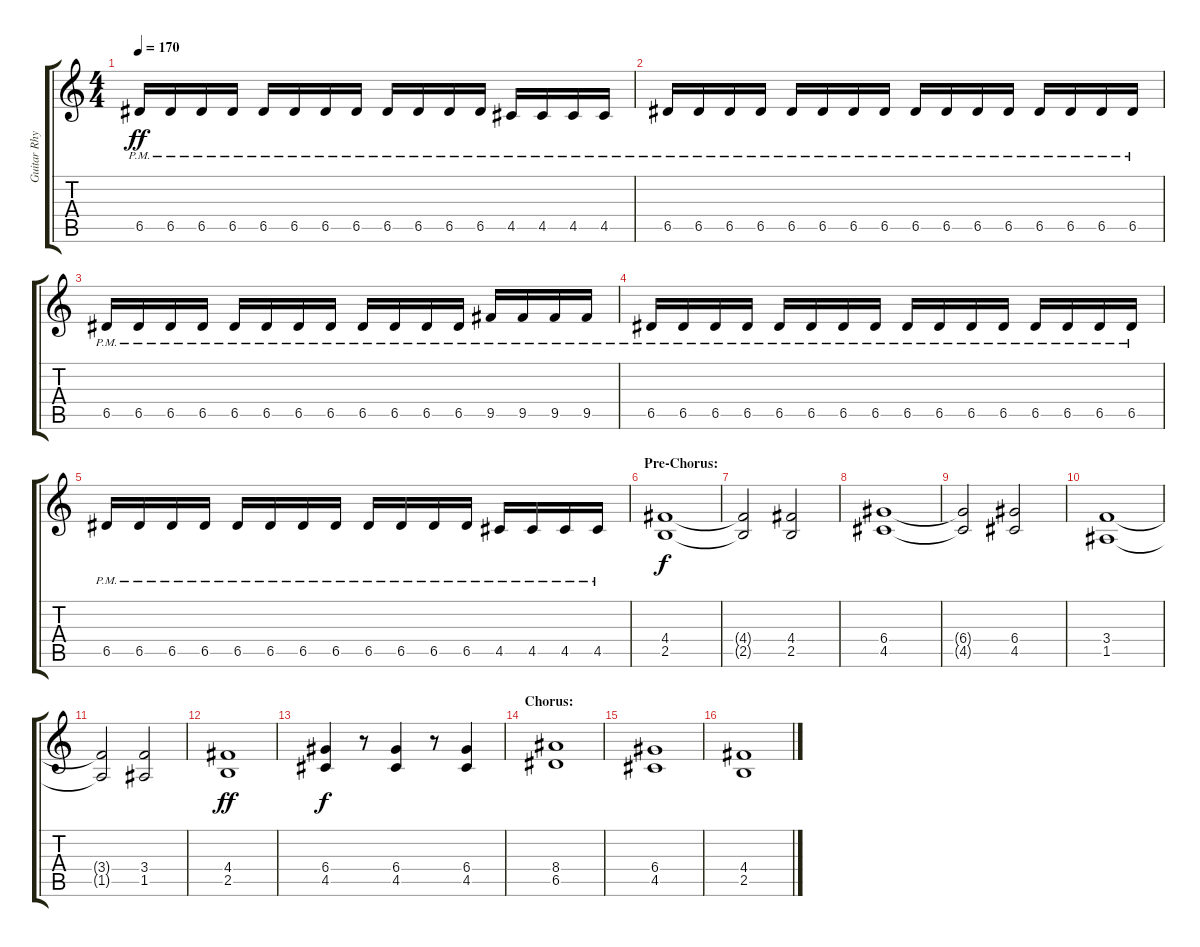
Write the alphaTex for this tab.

\track ("Guitar Rhythm" "Guitar Rhy") {instrument distortionguitar}
\staff {score tabs}
\tuning (E4 B3 G3 D3 A2 E2) {hide}
\ts (4 4)
\tempo 170
\clef g2
\ks c
6.5{pm}.16{dy ff} 6.5{pm}.16 6.5{pm}.16 6.5{pm}.16 6.5{pm}.16 6.5{pm}.16 6.5{pm}.16 6.5{pm}.16 6.5{pm}.16 6.5{pm}.16 6.5{pm}.16 6.5{pm}.16 4.5{pm}.16 4.5{pm}.16 4.5{pm}.16 4.5{pm}.16 |
6.5{pm}.16 6.5{pm}.16 6.5{pm}.16 6.5{pm}.16 6.5{pm}.16 6.5{pm}.16 6.5{pm}.16 6.5{pm}.16 6.5{pm}.16 6.5{pm}.16 6.5{pm}.16 6.5{pm}.16 6.5{pm}.16 6.5{pm}.16 6.5{pm}.16 6.5{pm}.16 |
6.5{pm}.16 6.5{pm}.16 6.5{pm}.16 6.5{pm}.16 6.5{pm}.16 6.5{pm}.16 6.5{pm}.16 6.5{pm}.16 6.5{pm}.16 6.5{pm}.16 6.5{pm}.16 6.5{pm}.16 9.5{pm}.16 9.5{pm}.16 9.5{pm}.16 9.5{pm}.16 |
6.5{pm}.16 6.5{pm}.16 6.5{pm}.16 6.5{pm}.16 6.5{pm}.16 6.5{pm}.16 6.5{pm}.16 6.5{pm}.16 6.5{pm}.16 6.5{pm}.16 6.5{pm}.16 6.5{pm}.16 6.5{pm}.16 6.5{pm}.16 6.5{pm}.16 6.5{pm}.16 |
6.5{pm}.16 6.5{pm}.16 6.5{pm}.16 6.5{pm}.16 6.5{pm}.16 6.5{pm}.16 6.5{pm}.16 6.5{pm}.16 6.5{pm}.16 6.5{pm}.16 6.5{pm}.16 6.5{pm}.16 4.5{pm}.16 4.5{pm}.16 4.5{pm}.16 4.5{pm}.16 |
\section ("" "Pre-Chorus:")
(4.4 2.5).1{dy f} |
(4.4{t} 2.5{t}).2 (4.4 2.5).2 |
(6.4 4.5).1 |
(6.4{t} 4.5{t}).2 (6.4 4.5).2 |
(3.4 1.5).1 |
(3.4{t} 1.5{t}).2 (3.4 1.5).2 |
(4.4 2.5).1{dy ff} |
(6.4 4.5).4{dy f} r.8 (6.4 4.5).4 r.8 (6.4 4.5).4 |
\section ("" "Chorus:")
(8.4 6.5).1 |
(6.4 4.5).1 |
(4.4 2.5).1
